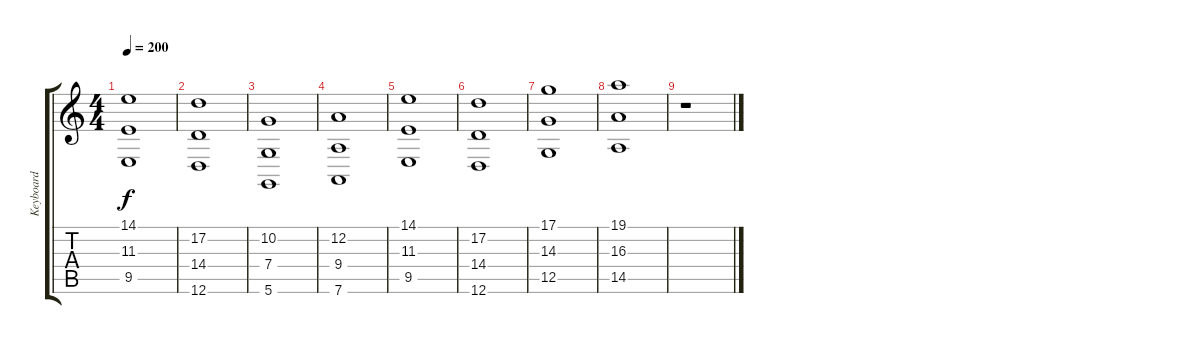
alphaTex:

\track ("Keyboard" "Keyboard") {instrument choiraahs}
\staff {score tabs}
\tuning (D4 A3 F3 C3 G2 D2) {hide}
\ts (4 4)
\tempo 200
\clef g2
\ks c
(14.1 11.3 9.5).1{dy f} |
(17.2 14.4 12.6).1 |
(10.2 7.4 5.6).1 |
(12.2 9.4 7.6).1 |
(14.1 11.3 9.5).1 |
(17.2 14.4 12.6).1 |
(17.1 14.3 12.5).1 |
(19.1 16.3 14.5).1 |
r.1
